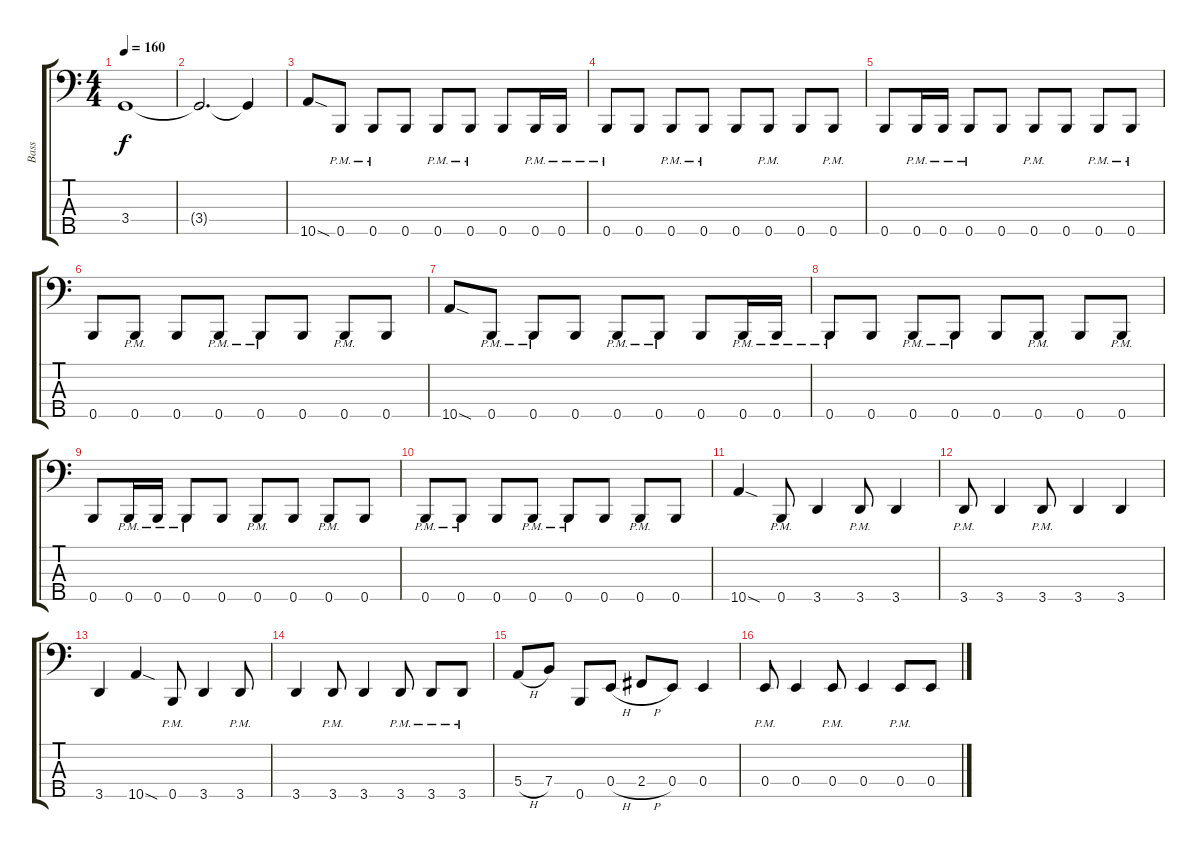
\track ("Bass" "Bass") {instrument electricbasspick}
\staff {score tabs}
\tuning (G2 D2 A1 E1 B0) {hide}
\ts (4 4)
\tempo 160
\clef f4
\ks c
3.4.1{dy f} |
3.4{t}.2{d} 3.4{t}.4 |
10.5{sod}.8 0.5{pm}.8 0.5{pm}.8 0.5.8 0.5{pm}.8 0.5{pm}.8 0.5.8 0.5{pm}.16 0.5{pm}.16 |
0.5{pm}.8 0.5.8 0.5{pm}.8 0.5{pm}.8 0.5.8 0.5{pm}.8 0.5.8 0.5{pm}.8 |
0.5.8 0.5{pm}.16 0.5{pm}.16 0.5{pm}.8 0.5.8 0.5{pm}.8 0.5.8 0.5{pm}.8 0.5{pm}.8 |
0.5.8 0.5{pm}.8 0.5.8 0.5{pm}.8 0.5{pm}.8 0.5.8 0.5{pm}.8 0.5.8 |
10.5{sod}.8 0.5{pm}.8 0.5{pm}.8 0.5.8 0.5{pm}.8 0.5{pm}.8 0.5.8 0.5{pm}.16 0.5{pm}.16 |
0.5{pm}.8 0.5.8 0.5{pm}.8 0.5{pm}.8 0.5.8 0.5{pm}.8 0.5.8 0.5{pm}.8 |
0.5.8 0.5{pm}.16 0.5{pm}.16 0.5{pm}.8 0.5.8 0.5{pm}.8 0.5.8 0.5{pm}.8 0.5.8 |
0.5{pm}.8 0.5{pm}.8 0.5.8 0.5{pm}.8 0.5{pm}.8 0.5.8 0.5{pm}.8 0.5.8 |
10.5{sod}.4 0.5{pm}.8 3.5.4 3.5{pm}.8 3.5.4 |
3.5{pm}.8 3.5.4 3.5{pm}.8 3.5.4 3.5.4 |
3.5.4 10.5{sod}.4 0.5{pm}.8 3.5.4 3.5{pm}.8 |
3.5.4 3.5{pm}.8 3.5.4 3.5{pm}.8 3.5{pm}.8 3.5{pm}.8 |
5.4{h}.8 7.4.8 0.5.8 0.4{h}.8 2.4{h}.8 0.4.8 0.4.4 |
0.4{pm}.8 0.4.4 0.4{pm}.8 0.4.4 0.4{pm}.8 0.4.8
